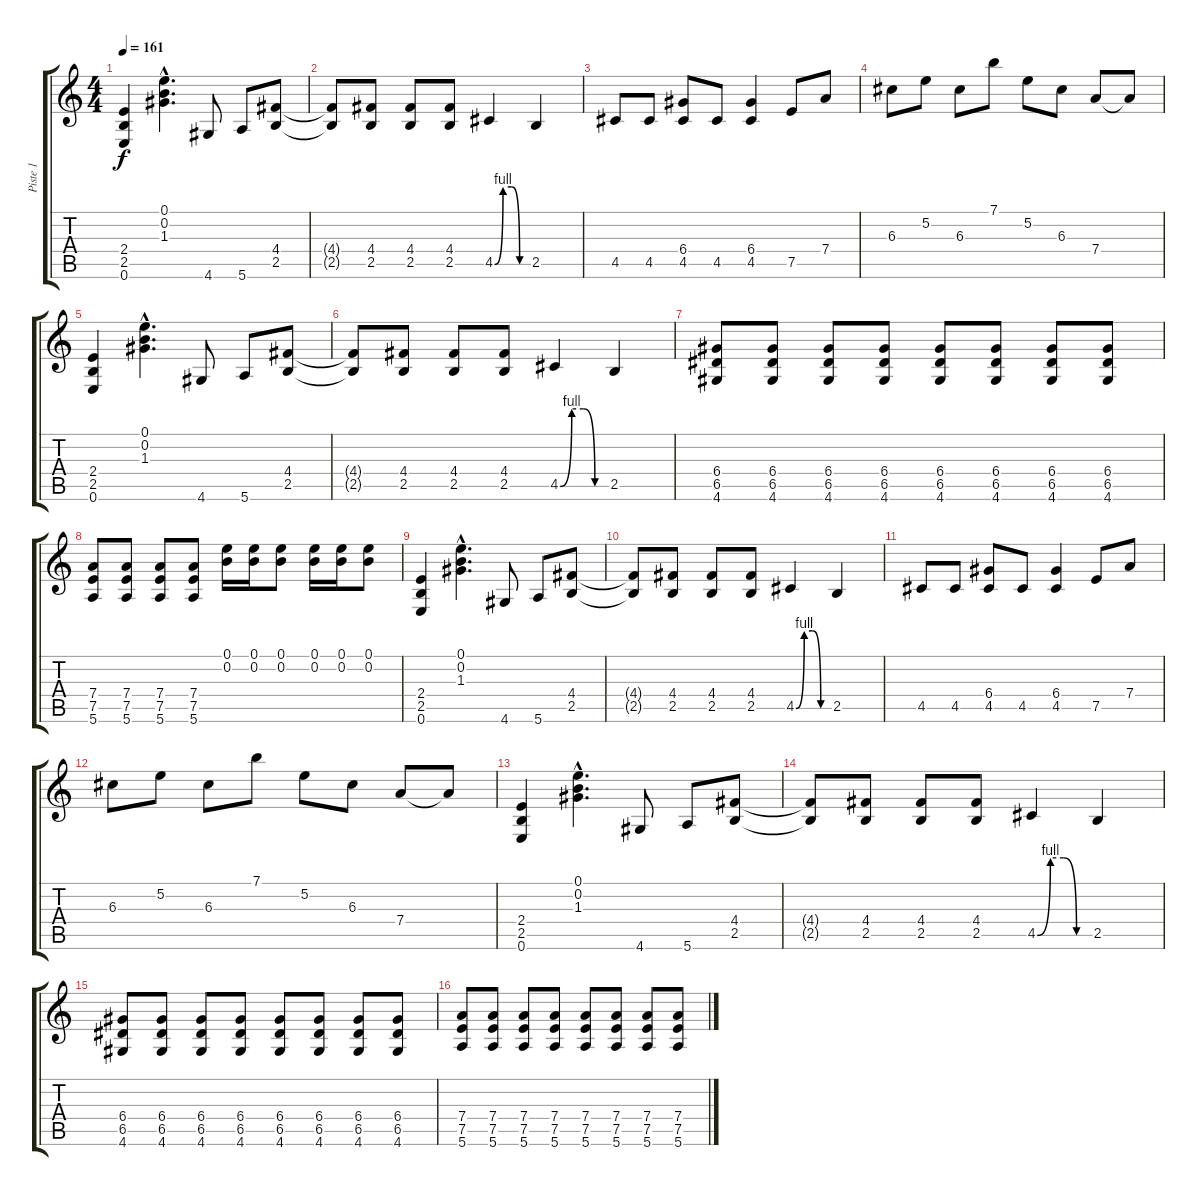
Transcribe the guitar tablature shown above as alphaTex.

\track ("Piste 1" "Piste 1") {instrument distortionguitar}
\staff {score tabs}
\tuning (E4 B3 G3 D3 A2 E2) {hide}
\ts (4 4)
\tempo 161
\clef g2
\ks c
(2.4 2.5 0.6).4{dy f volume 12 balance 0 instrument distortionguitar} (0.1{hac} 0.2{hac} 1.3{hac}).4{d} 4.6.8 5.6.8 (4.4 2.5).8 |
(4.4{t} 2.5{t}).8 (4.4 2.5).8 (4.4 2.5).8 (4.4 2.5).8 4.5{be (custom 0 0 15 4 30 4 45 0 60 0)}.4 2.5.4 |
4.5.8 4.5.8 (6.4 4.5).8 4.5.8 (6.4 4.5).4 7.5.8 7.4.8 |
6.3.8 5.2.8 6.3.8 7.1.8 5.2.8 6.3.8 7.4.8 7.4{t}.8 |
(2.4 2.5 0.6).4{volume 14 balance 6} (0.1{hac} 0.2{hac} 1.3{hac}).4{d} 4.6.8 5.6.8 (4.4 2.5).8 |
(4.4{t} 2.5{t}).8 (4.4 2.5).8 (4.4 2.5).8 (4.4 2.5).8 4.5{be (custom 0 0 15 4 30 4 45 0 60 0)}.4 2.5.4 |
(6.4 6.5 4.6).8 (6.4 6.5 4.6).8 (6.4 6.5 4.6).8 (6.4 6.5 4.6).8 (6.4 6.5 4.6).8 (6.4 6.5 4.6).8 (6.4 6.5 4.6).8 (6.4 6.5 4.6).8 |
(7.4 7.5 5.6).8 (7.4 7.5 5.6).8 (7.4 7.5 5.6).8 (7.4 7.5 5.6).8 (0.1 0.2).16 (0.1 0.2).16 (0.1 0.2).8 (0.1 0.2).16 (0.1 0.2).16 (0.1 0.2).8 |
(2.4 2.5 0.6).4 (0.1{hac} 0.2{hac} 1.3{hac}).4{d} 4.6.8 5.6.8 (4.4 2.5).8 |
(4.4{t} 2.5{t}).8 (4.4 2.5).8 (4.4 2.5).8 (4.4 2.5).8 4.5{be (custom 0 0 15 4 30 4 45 0 60 0)}.4 2.5.4 |
4.5.8 4.5.8 (6.4 4.5).8 4.5.8 (6.4 4.5).4 7.5.8 7.4.8 |
6.3.8 5.2.8 6.3.8 7.1.8 5.2.8 6.3.8 7.4.8 7.4{t}.8 |
(2.4 2.5 0.6).4 (0.1{hac} 0.2{hac} 1.3{hac}).4{d} 4.6.8 5.6.8 (4.4 2.5).8 |
(4.4{t} 2.5{t}).8 (4.4 2.5).8 (4.4 2.5).8 (4.4 2.5).8 4.5{be (custom 0 0 15 4 30 4 45 0 60 0)}.4 2.5.4 |
(6.4 6.5 4.6).8 (6.4 6.5 4.6).8 (6.4 6.5 4.6).8 (6.4 6.5 4.6).8 (6.4 6.5 4.6).8 (6.4 6.5 4.6).8 (6.4 6.5 4.6).8 (6.4 6.5 4.6).8 |
(7.4 7.5 5.6).8 (7.4 7.5 5.6).8 (7.4 7.5 5.6).8 (7.4 7.5 5.6).8 (7.4 7.5 5.6).8 (7.4 7.5 5.6).8 (7.4 7.5 5.6).8 (7.4 7.5 5.6).8
